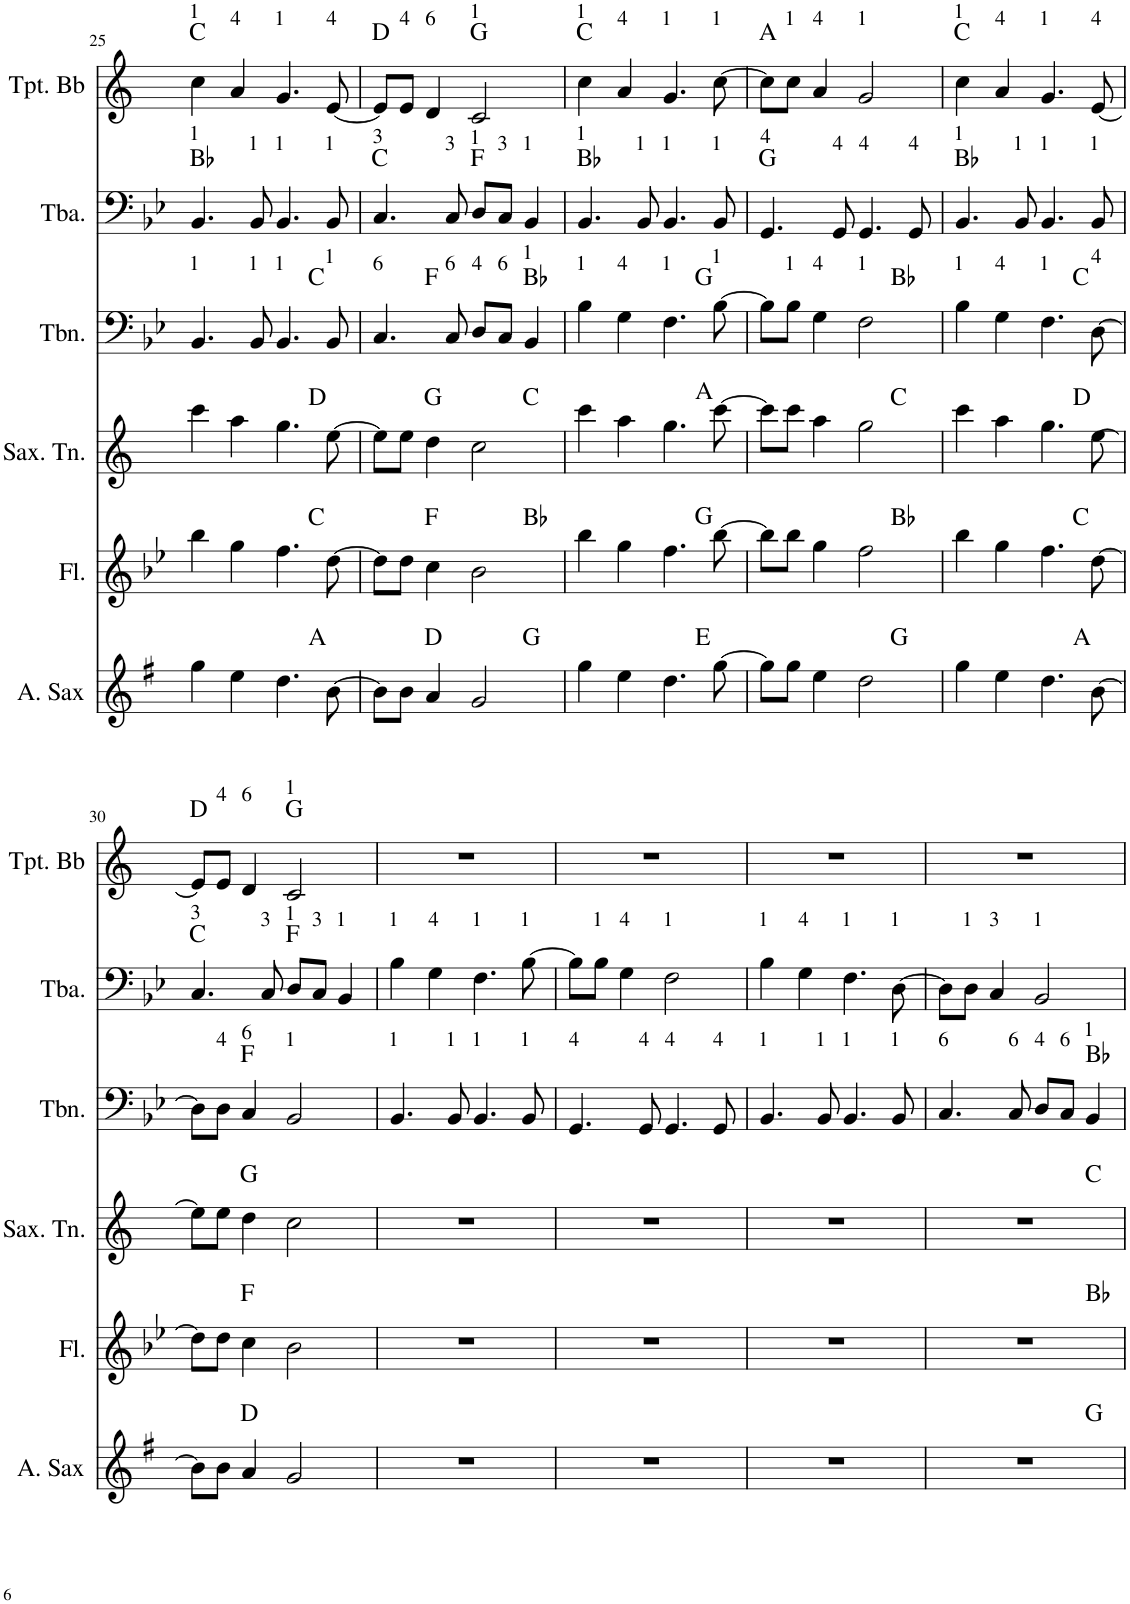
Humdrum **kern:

**kern	**harte	**kern	**harte	**kern	**harte	**kern	**harte	**kern	**harte	**kern	**harte
*part6	*part6	*part5	*part5	*part4	*part4	*part3	*part3	*part2	*part2	*part1	*part1
*staff6	*	*staff5	*	*staff4	*	*staff3	*	*staff2	*	*staff1	*
*I"Saxofone Alto	*	*I"Flauta Transversal	*	*I"Saxofone Tenor	*	*I"Trombone	*	*I"Tuba	*	*I"Trompete Bb	*
*	*	*I'Fl.	*	*I'Sax. Tn.	*	*I'Tbn.	*	*I'Tba.	*	*I'Tpt. Bb	*
!!LO:PB:g=z
*clefG2	*	*clefG2	*	*clefG2	*	*clefF4	*	*clefF4	*	*clefG2	*
*Trd5c9	*	*	*	*Trd8c14	*	*	*	*	*	*Trd1c2	*
*k[f#]	*	*k[b-e-]	*	*k[]	*	*k[b-e-]	*	*k[b-e-]	*	*k[]	*
*M4/4	*	*M4/4	*	*M4/4	*	*M4/4	*	*M4/4	*	*M4/4	*
=25	=25	=25	=25	=25	=25	=25	=25	=25	=25	=25	=25
!	!	!	!	!	!	!	!	!	!	!LO:TX:a:t=1	!
!	!	!	!	!	!	!	!	!LO:TX:a:t=1	!	!	!
!	!	!	!	!	!	!LO:TX:a:t=1	!	!	!	!	!
*^	*	*^	*	*^	*	*^	*	*	*	*	*
4gg\	2.ryy	.	4bb-\	2.ryy	.	4ccc\	2.ryy	.	4.BB-/	2.ryy	.	4.BB-/	Bb:maj	4cc\	C:maj
!	!	!	!	!	!	!	!	!	!	!	!	!	!	!LO:TX:a:t=4	!
4ee\	.	.	4gg\	.	.	4aa\	.	.	.	.	.	.	.	4a/	.
!	!	!	!	!	!	!	!	!	!	!	!	!LO:TX:a:t=1	!	!	!
!	!	!	!	!	!	!	!	!	!LO:TX:a:t=1	!	!	!	!	!	!
.	.	.	.	.	.	.	.	.	8BB-/	.	.	8BB-/	.	.	.
!	!	!	!	!	!	!	!	!	!	!	!	!	!	!LO:TX:a:t=1	!
!	!	!	!	!	!	!	!	!	!	!	!	!LO:TX:a:t=1	!	!	!
!	!	!	!	!	!	!	!	!	!LO:TX:a:t=1	!	!	!	!	!	!
4.dd\	.	.	4.ff\	.	.	4.gg\	.	.	4.BB-/	.	.	4.BB-/	.	4.g/	.
.	4ryy	A:maj	.	4ryy	C:maj	.	4ryy	D:maj	.	4ryy	C:maj	.	.	.	.
!	!	!	!	!	!	!	!	!	!	!	!	!	!	!LO:TX:a:t=4	!
!	!	!	!	!	!	!	!	!	!	!	!	!LO:TX:a:t=1	!	!	!
!	!	!	!	!	!	!	!	!	!LO:TX:a:t=1	!	!	!	!	!	!
[8b\	.	.	[8dd\	.	.	[8ee\	.	.	8BB-/	.	.	8BB-/	.	[8e/	.
=26	=26	=26	=26	=26	=26	=26	=26	=26	=26	=26	=26	=26	=26	=26	=26
!	!	!	!	!	!	!	!	!	!	!	!	!LO:TX:a:t=3	!	!	!
!	!	!	!	!	!	!	!	!	!LO:TX:a:t=6	!	!	!	!	!	!
8b\L]	2.ryy	.	8dd\L]	2.ryy	.	8ee\L]	2.ryy	.	4.C/	4ryy	.	4.C/	C:maj	8e/L]	D:maj
!	!	!	!	!	!	!	!	!	!	!	!	!	!	!LO:TX:a:t=4	!
8b\J	.	.	8dd\J	.	.	8ee\J	.	.	.	.	.	.	.	8e/J	.
!	!	!	!	!	!	!	!	!	!	!	!	!	!	!LO:TX:a:t=6	!
4a/	.	D:maj	4cc\	.	F:maj	4dd\	.	G:maj	.	2.ryy	F:maj	.	.	4d/	.
!	!	!	!	!	!	!	!	!	!	!	!	!LO:TX:a:t=3	!	!	!
!	!	!	!	!	!	!	!	!	!LO:TX:a:t=6	!	!	!	!	!	!
.	.	.	.	.	.	.	.	.	8C/	.	.	8C/	.	.	.
!	!	!	!	!	!	!	!	!	!	!	!	!	!	!LO:TX:a:t=1	!
!	!	!	!	!	!	!	!	!	!	!	!	!LO:TX:a:t=1	!	!	!
!	!	!	!	!	!	!	!	!	!LO:TX:a:t=4	!	!	!	!	!	!
2g/	.	.	2b-\	.	.	2cc\	.	.	8D/L	.	.	8D/L	F:maj	2c/	G:maj
!	!	!	!	!	!	!	!	!	!	!	!	!LO:TX:a:t=3	!	!	!
!	!	!	!	!	!	!	!	!	!LO:TX:a:t=6	!	!	!	!	!	!
.	.	.	.	.	.	.	.	.	8C/J	.	.	8C/J	.	.	.
!	!	!	!	!	!	!	!	!	!	!	!	!LO:TX:a:t=1	!	!	!
!	!	!	!	!	!	!	!	!	!LO:TX:a:t=1	!	!	!	!	!	!
.	4ryy	G:maj	.	4ryy	Bb:maj	.	4ryy	C:maj	4BB-/	.	Bb:maj	4BB-/	.	.	.
=27	=27	=27	=27	=27	=27	=27	=27	=27	=27	=27	=27	=27	=27	=27	=27
!	!	!	!	!	!	!	!	!	!	!	!	!	!	!LO:TX:a:t=1	!
!	!	!	!	!	!	!	!	!	!	!	!	!LO:TX:a:t=1	!	!	!
!	!	!	!	!	!	!	!	!	!LO:TX:a:t=1	!	!	!	!	!	!
4gg\	2.ryy	.	4bb-\	2.ryy	.	4ccc\	2.ryy	.	4B-\	2.ryy	.	4.BB-/	Bb:maj	4cc\	C:maj
!	!	!	!	!	!	!	!	!	!	!	!	!	!	!LO:TX:a:t=4	!
!	!	!	!	!	!	!	!	!	!LO:TX:a:t=4	!	!	!	!	!	!
4ee\	.	.	4gg\	.	.	4aa\	.	.	4G\	.	.	.	.	4a/	.
!	!	!	!	!	!	!	!	!	!	!	!	!LO:TX:a:t=1	!	!	!
.	.	.	.	.	.	.	.	.	.	.	.	8BB-/	.	.	.
!	!	!	!	!	!	!	!	!	!	!	!	!	!	!LO:TX:a:t=1	!
!	!	!	!	!	!	!	!	!	!	!	!	!LO:TX:a:t=1	!	!	!
!	!	!	!	!	!	!	!	!	!LO:TX:a:t=1	!	!	!	!	!	!
4.dd\	.	.	4.ff\	.	.	4.gg\	.	.	4.F\	.	.	4.BB-/	.	4.g/	.
.	4ryy	E:maj	.	4ryy	G:maj	.	4ryy	A:maj	.	4ryy	G:maj	.	.	.	.
!	!	!	!	!	!	!	!	!	!	!	!	!	!	!LO:TX:a:t=1	!
!	!	!	!	!	!	!	!	!	!	!	!	!LO:TX:a:t=1	!	!	!
!	!	!	!	!	!	!	!	!	!LO:TX:a:t=1	!	!	!	!	!	!
[8ggn\	.	.	[8bb-\	.	.	[8cccn\	.	.	[8B-\	.	.	8BB-/	.	[8cc\	.
=28	=28	=28	=28	=28	=28	=28	=28	=28	=28	=28	=28	=28	=28	=28	=28
!	!	!	!	!	!	!	!	!	!	!	!	!LO:TX:a:t=4	!	!	!
8gg\L]	2.ryy	.	8bb-\L]	2.ryy	.	8ccc\L]	2.ryy	.	8B-\L]	2.ryy	.	4.GG/	G:maj	8ccn\L]	A:maj
!	!	!	!	!	!	!	!	!	!	!	!	!	!	!LO:TX:a:t=1	!
!	!	!	!	!	!	!	!	!	!LO:TX:a:t=1	!	!	!	!	!	!
8gg\J	.	.	8bb-\J	.	.	8ccc\J	.	.	8B-\J	.	.	.	.	8cc\J	.
!	!	!	!	!	!	!	!	!	!	!	!	!	!	!LO:TX:a:t=4	!
!	!	!	!	!	!	!	!	!	!LO:TX:a:t=4	!	!	!	!	!	!
4ee\	.	.	4gg\	.	.	4aa\	.	.	4G\	.	.	.	.	4a/	.
!	!	!	!	!	!	!	!	!	!	!	!	!LO:TX:a:t=4	!	!	!
.	.	.	.	.	.	.	.	.	.	.	.	8GG/	.	.	.
!	!	!	!	!	!	!	!	!	!	!	!	!	!	!LO:TX:a:t=1	!
!	!	!	!	!	!	!	!	!	!	!	!	!LO:TX:a:t=4	!	!	!
!	!	!	!	!	!	!	!	!	!LO:TX:a:t=1	!	!	!	!	!	!
2dd\	.	.	2ff\	.	.	2gg\	.	.	2F\	.	.	4.GG/	.	2g/	.
.	4ryy	G:maj	.	4ryy	Bb:maj	.	4ryy	C:maj	.	4ryy	Bb:maj	.	.	.	.
!	!	!	!	!	!	!	!	!	!	!	!	!LO:TX:a:t=4	!	!	!
.	.	.	.	.	.	.	.	.	.	.	.	8GG/	.	.	.
=29	=29	=29	=29	=29	=29	=29	=29	=29	=29	=29	=29	=29	=29	=29	=29
!	!	!	!	!	!	!	!	!	!	!	!	!	!	!LO:TX:a:t=1	!
!	!	!	!	!	!	!	!	!	!	!	!	!LO:TX:a:t=1	!	!	!
!	!	!	!	!	!	!	!	!	!LO:TX:a:t=1	!	!	!	!	!	!
4gg\	2.ryy	.	4bb-\	2.ryy	.	4ccc\	2.ryy	.	4B-\	2.ryy	.	4.BB-/	Bb:maj	4cc\	C:maj
!	!	!	!	!	!	!	!	!	!	!	!	!	!	!LO:TX:a:t=4	!
!	!	!	!	!	!	!	!	!	!LO:TX:a:t=4	!	!	!	!	!	!
4ee\	.	.	4gg\	.	.	4aa\	.	.	4G\	.	.	.	.	4a/	.
!	!	!	!	!	!	!	!	!	!	!	!	!LO:TX:a:t=1	!	!	!
.	.	.	.	.	.	.	.	.	.	.	.	8BB-/	.	.	.
!	!	!	!	!	!	!	!	!	!	!	!	!	!	!LO:TX:a:t=1	!
!	!	!	!	!	!	!	!	!	!	!	!	!LO:TX:a:t=1	!	!	!
!	!	!	!	!	!	!	!	!	!LO:TX:a:t=1	!	!	!	!	!	!
4.dd\	.	.	4.ff\	.	.	4.gg\	.	.	4.F\	.	.	4.BB-/	.	4.g/	.
.	4ryy	A:maj	.	4ryy	C:maj	.	4ryy	D:maj	.	4ryy	C:maj	.	.	.	.
!	!	!	!	!	!	!	!	!	!	!	!	!	!	!LO:TX:a:t=4	!
!	!	!	!	!	!	!	!	!	!	!	!	!LO:TX:a:t=1	!	!	!
!	!	!	!	!	!	!	!	!	!LO:TX:a:t=4	!	!	!	!	!	!
[8b\	.	.	[8dd\	.	.	[8ee\	.	.	[8D\	.	.	8BB-/	.	[8e/	.
!!LO:LB:g=z
=30	=30	=30	=30	=30	=30	=30	=30	=30	=30	=30	=30	=30	=30	=30	=30
!	!	!	!	!	!	!	!	!	!	!	!	!LO:TX:a:t=3	!	!	!
*v	*v	*	*	*	*	*v	*v	*	*v	*v	*	*	*	*	*
*	*	*v	*v	*	*	*	*	*	*	*	*	*
8b\L]	.	8dd\L]	.	8ee\L]	.	8D\L]	.	4.C/	C:maj	8e/L]	D:maj
!	!	!	!	!	!	!	!	!	!	!LO:TX:a:t=4	!
!	!	!	!	!	!	!LO:TX:a:t=4	!	!	!	!	!
8b\J	.	8dd\J	.	8ee\J	.	8D\J	.	.	.	8e/J	.
!	!	!	!	!	!	!	!	!	!	!LO:TX:a:t=6	!
!	!	!	!	!	!	!LO:TX:a:t=6	!	!	!	!	!
4a/	D:maj	4cc\	F:maj	4dd\	G:maj	4C/	F:maj	.	.	4d/	.
!	!	!	!	!	!	!	!	!LO:TX:a:t=3	!	!	!
.	.	.	.	.	.	.	.	8C/	.	.	.
!	!	!	!	!	!	!	!	!	!	!LO:TX:a:t=1	!
!	!	!	!	!	!	!	!	!LO:TX:a:t=1	!	!	!
!	!	!	!	!	!	!LO:TX:a:t=1	!	!	!	!	!
2g/	.	2b-\	.	2cc\	.	2BB-/	.	8D/L	F:maj	2c/	G:maj
!	!	!	!	!	!	!	!	!LO:TX:a:t=3	!	!	!
.	.	.	.	.	.	.	.	8C/J	.	.	.
!	!	!	!	!	!	!	!	!LO:TX:a:t=1	!	!	!
.	.	.	.	.	.	.	.	4BB-/	.	.	.
=31	=31	=31	=31	=31	=31	=31	=31	=31	=31	=31	=31
!	!	!	!	!	!	!	!	!LO:TX:a:t=1	!	!	!
!	!	!	!	!	!	!LO:TX:a:t=1	!	!	!	!	!
1r	.	1r	.	1r	.	4.BB-/	.	4B-\	.	1r	.
!	!	!	!	!	!	!	!	!LO:TX:a:t=4	!	!	!
.	.	.	.	.	.	.	.	4G\	.	.	.
!	!	!	!	!	!	!LO:TX:a:t=1	!	!	!	!	!
.	.	.	.	.	.	8BB-/	.	.	.	.	.
!	!	!	!	!	!	!	!	!LO:TX:a:t=1	!	!	!
!	!	!	!	!	!	!LO:TX:a:t=1	!	!	!	!	!
.	.	.	.	.	.	4.BB-/	.	4.F\	.	.	.
!	!	!	!	!	!	!	!	!LO:TX:a:t=1	!	!	!
!	!	!	!	!	!	!LO:TX:a:t=1	!	!	!	!	!
.	.	.	.	.	.	8BB-/	.	[8B-\	.	.	.
=32	=32	=32	=32	=32	=32	=32	=32	=32	=32	=32	=32
!	!	!	!	!	!	!LO:TX:a:t=4	!	!	!	!	!
1r	.	1r	.	1r	.	4.GG/	.	8B-\L]	.	1r	.
!	!	!	!	!	!	!	!	!LO:TX:a:t=1	!	!	!
.	.	.	.	.	.	.	.	8B-\J	.	.	.
!	!	!	!	!	!	!	!	!LO:TX:a:t=4	!	!	!
.	.	.	.	.	.	.	.	4G\	.	.	.
!	!	!	!	!	!	!LO:TX:a:t=4	!	!	!	!	!
.	.	.	.	.	.	8GG/	.	.	.	.	.
!	!	!	!	!	!	!	!	!LO:TX:a:t=1	!	!	!
!	!	!	!	!	!	!LO:TX:a:t=4	!	!	!	!	!
.	.	.	.	.	.	4.GG/	.	2F\	.	.	.
!	!	!	!	!	!	!LO:TX:a:t=4	!	!	!	!	!
.	.	.	.	.	.	8GG/	.	.	.	.	.
=33	=33	=33	=33	=33	=33	=33	=33	=33	=33	=33	=33
!	!	!	!	!	!	!	!	!LO:TX:a:t=1	!	!	!
!	!	!	!	!	!	!LO:TX:a:t=1	!	!	!	!	!
1r	.	1r	.	1r	.	4.BB-/	.	4B-\	.	1r	.
!	!	!	!	!	!	!	!	!LO:TX:a:t=4	!	!	!
.	.	.	.	.	.	.	.	4G\	.	.	.
!	!	!	!	!	!	!LO:TX:a:t=1	!	!	!	!	!
.	.	.	.	.	.	8BB-/	.	.	.	.	.
!	!	!	!	!	!	!	!	!LO:TX:a:t=1	!	!	!
!	!	!	!	!	!	!LO:TX:a:t=1	!	!	!	!	!
.	.	.	.	.	.	4.BB-/	.	4.F\	.	.	.
!	!	!	!	!	!	!	!	!LO:TX:a:t=1	!	!	!
!	!	!	!	!	!	!LO:TX:a:t=1	!	!	!	!	!
.	.	.	.	.	.	8BB-/	.	[8D\	.	.	.
=34	=34	=34	=34	=34	=34	=34	=34	=34	=34	=34	=34
!	!	!	!	!	!	!LO:TX:a:t=6	!	!	!	!	!
*^	*	*^	*	*^	*	*	*	*	*	*	*
1r	2.ryy	.	1r	2.ryy	.	1r	2.ryy	.	4.C/	.	8D\L]	.	1r	.
!	!	!	!	!	!	!	!	!	!	!	!LO:TX:a:t=1	!	!	!
.	.	.	.	.	.	.	.	.	.	.	8D\J	.	.	.
!	!	!	!	!	!	!	!	!	!	!	!LO:TX:a:t=3	!	!	!
.	.	.	.	.	.	.	.	.	.	.	4C/	.	.	.
!	!	!	!	!	!	!	!	!	!LO:TX:a:t=6	!	!	!	!	!
.	.	.	.	.	.	.	.	.	8C/	.	.	.	.	.
!	!	!	!	!	!	!	!	!	!	!	!LO:TX:a:t=1	!	!	!
!	!	!	!	!	!	!	!	!	!LO:TX:a:t=4	!	!	!	!	!
.	.	.	.	.	.	.	.	.	8D/L	.	2BB-/	.	.	.
!	!	!	!	!	!	!	!	!	!LO:TX:a:t=6	!	!	!	!	!
.	.	.	.	.	.	.	.	.	8C/J	.	.	.	.	.
!	!	!	!	!	!	!	!	!	!LO:TX:a:t=1	!	!	!	!	!
.	4ryy	G:maj	.	4ryy	Bb:maj	.	4ryy	C:maj	4BB-/	Bb:maj	.	.	.	.
*v	*v	*	*	*	*	*v	*v	*	*	*	*	*	*	*
*	*	*v	*v	*	*	*	*	*	*	*	*	*
=	=	=	=	=	=	=	=	=	=	=	=
*-	*-	*-	*-	*-	*-	*-	*-	*-	*-	*-	*-
